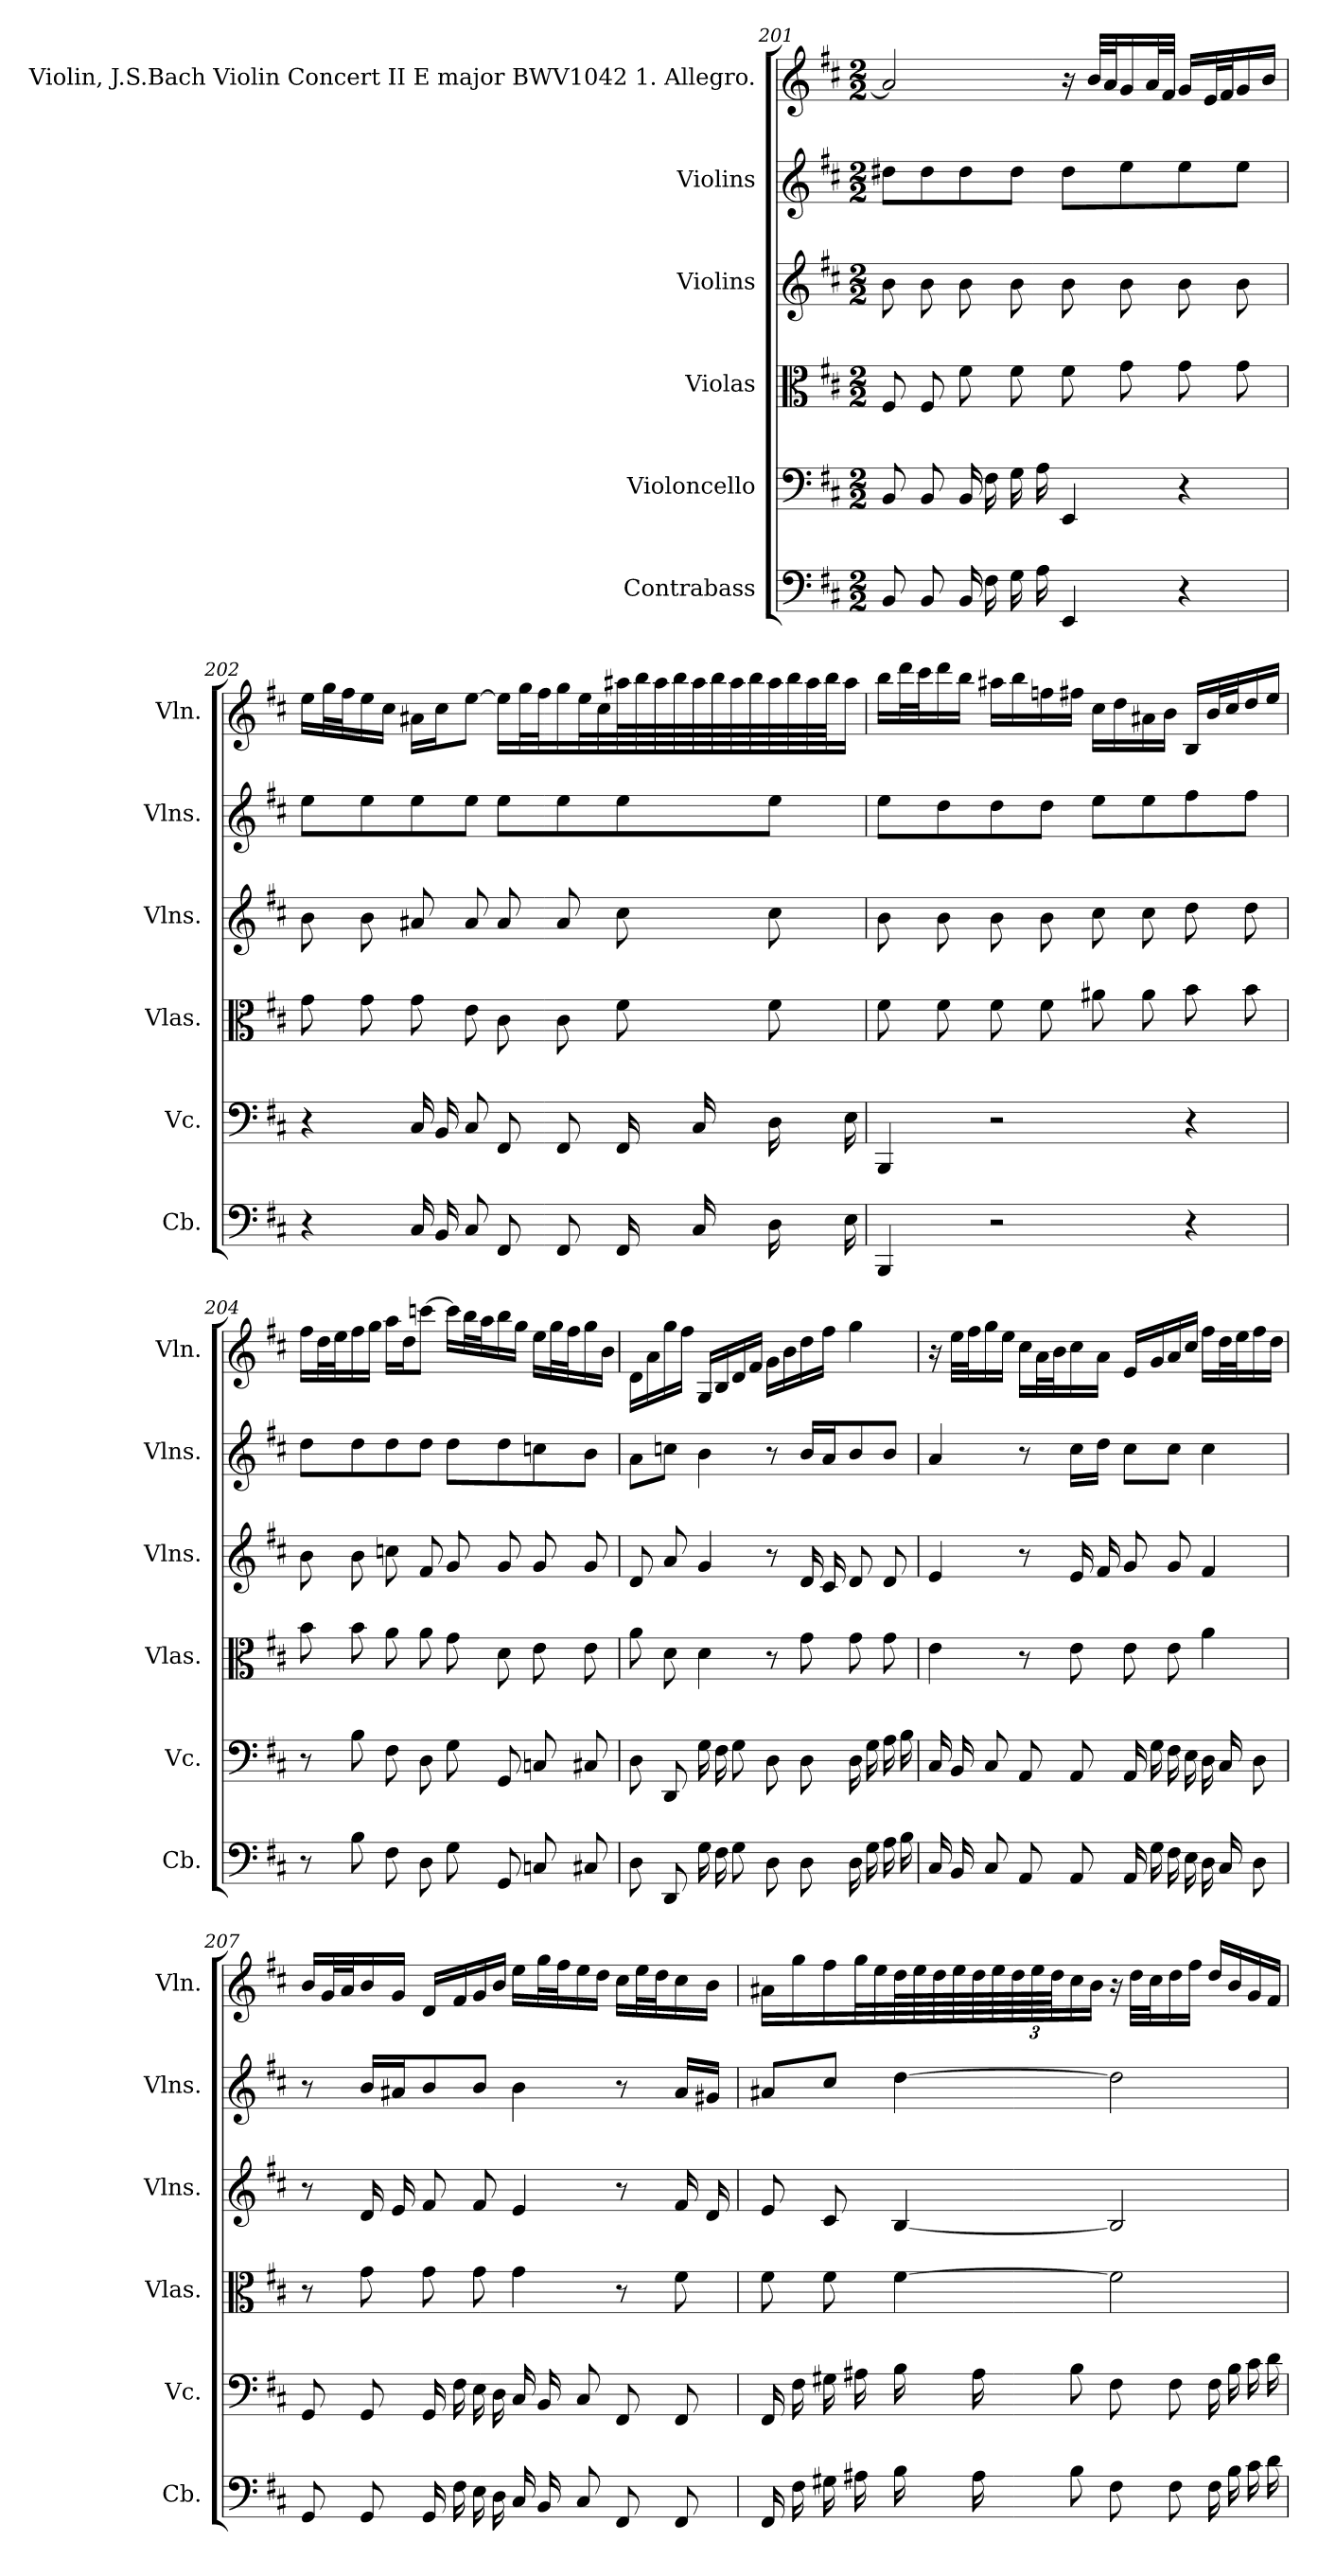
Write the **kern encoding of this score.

**kern	**kern	**kern	**kern	**kern	**kern
*part6	*part5	*part4	*part3	*part2	*part1
*staff6	*staff5	*staff4	*staff3	*staff2	*staff1
*I"Contrabass	*I"Violoncello	*I"Violas	*I"Violins	*I"Violins	*I"Violin, J.S.Bach Violin Concert II E major BWV1042 1. Allegro.
*I'Cb.	*I'Vc.	*I'Vlas.	*I'Vlns.	*I'Vlns.	*I'Vln.
!!LO:LB:g=z
*clefF4	*clefF4	*clefC3	*clefG2	*clefG2	*clefG2
*ITrd7c12	*	*	*	*	*
*k[f#c#]	*k[f#c#]	*k[f#c#]	*k[f#c#]	*k[f#c#]	*k[f#c#]
*M2/2	*M2/2	*M2/2	*M2/2	*M2/2	*M2/2
=201	=201	=201	=201	=201	=201
8BBB/	8BB/	8F#/	8b\	8dd#X\L	2a/]
8BBB/	8BB/	8F#/	8b\	8dd#\	.
16BBB/	16BB/	8f#\	8b\	8dd#\	.
16FF#\	16F#\	.	.	.	.
16GG\	16G\	8f#\	8b\	8dd#\J	.
16AA\	16A\	.	.	.	.
4EEE/	4EE/	8f#\	8b\	8dd#\L	16r
.	.	.	.	.	32b/LLL
.	.	.	.	.	32a/J
.	.	8g\	8b\	8ee\	16g/
.	.	.	.	.	32a/L
.	.	.	.	.	32f#/JJJ
4r	4r	8g\	8b\	8ee\	16g/LL
.	.	.	.	.	32e/L
.	.	.	.	.	32f#/J
.	.	8g\	8b\	8ee\J	16g/
.	.	.	.	.	16b/JJ
!!LO:PB:g=z
=202	=202	=202	=202	=202	=202
4r	4r	8g\	8b\	8ee\L	16ee\LL
.	.	.	.	.	32gg\L
.	.	.	.	.	32ff#\J
.	.	8g\	8b\	8ee\	16ee\
.	.	.	.	.	16cc#\JJ
16CC#/	16C#/	8g\	8a#X/	8ee\	16a#X\LL
16BBB/	16BB/	.	.	.	16cc#\J
8CC#/	8C#/	8e\	8a#/	8ee\J	[8ee\J
8FFF#/	8FF#/	8c#\	8a#/	8ee\L	16ee\LL]
.	.	.	.	.	32gg\L
.	.	.	.	.	32ff#\J
8FFF#/	8FF#/	8c#\	8a#/	8ee\	16gg\
.	.	.	.	.	32ee\L
.	.	.	.	.	32cc#\
16FFF#/	16FF#/	8f#\	8cc#\	8ee\	64aa#X\L
.	.	.	.	.	64bb\
.	.	.	.	.	64aa#\
.	.	.	.	.	64bb\
16CC#/	16C#/	.	.	.	64aa#\
.	.	.	.	.	64bb\
.	.	.	.	.	64aa#\
.	.	.	.	.	64bb\
16DD\	16D\	8f#\	8cc#\	8ee\J	64aa#\
.	.	.	.	.	64bb\
.	.	.	.	.	64aa#\
.	.	.	.	.	64bb\JJ
16EE\	16E\	.	.	.	16aa#\JJ
!!LO:LB:g=z
=203	=203	=203	=203	=203	=203
4BBBB/	4BBB/	8f#\	8b\	8ee\L	16bb\LL
.	.	.	.	.	32ddd\L
.	.	.	.	.	32ccc#\J
.	.	8f#\	8b\	8dd\	16ddd\
.	.	.	.	.	16bb\JJ
2r	2r	8f#\	8b\	8dd\	16aa#X\LL
.	.	.	.	.	16bb\
.	.	8f#\	8b\	8dd\J	16ffn\
.	.	.	.	.	16ff#X\JJ
.	.	8a#X\	8cc#\	8ee\L	16cc#\LL
.	.	.	.	.	16dd\
.	.	8a#\	8cc#\	8ee\	16a#X\
.	.	.	.	.	16b\JJ
4r	4r	8b\	8dd\	8ff#\	16B/LL
.	.	.	.	.	32b/L
.	.	.	.	.	32cc#/J
.	.	8b\	8dd\	8ff#\J	16dd/
.	.	.	.	.	16ee/JJ
=204	=204	=204	=204	=204	=204
8r	8r	8b\	8b\	8dd\L	16ff#\LL
.	.	.	.	.	32dd\L
.	.	.	.	.	32ee\J
8BB\	8B\	8b\	8b\	8dd\	16ff#\
.	.	.	.	.	16gg\JJ
8FF#\	8F#\	8a\	8ccn\	8dd\	16aa\LL
.	.	.	.	.	16dd\J
8DD\	8D\	8a\	8f#/	8dd\J	[8cccn\J
8GG\	8G\	8g\	8g/	8dd\L	16ccc\LL]
.	.	.	.	.	32bb\L
.	.	.	.	.	32aa\J
8GGG/	8GG/	8d\	8g/	8dd\	16bb\
.	.	.	.	.	16gg\JJ
8CCn/	8Cn/	8e\	8g/	8ccn\	16ee\LL
.	.	.	.	.	32gg\L
.	.	.	.	.	32ff#\J
8CC#X/	8C#X/	8e\	8g/	8b\J	16gg\
.	.	.	.	.	16b\JJ
!!LO:LB:g=z
=205	=205	=205	=205	=205	=205
8DD\	8D\	8a\	8d/	8a\L	16d\LL
.	.	.	.	.	16a\
8DDD/	8DD/	8d\	8a/	8ccn\J	16gg\
.	.	.	.	.	16ff#\JJ
16GG\	16G\	4d\	4g/	4b\	16G/LL
16FF#\	16F#\	.	.	.	16B/
8GG\	8G\	.	.	.	16d/
.	.	.	.	.	16f#/JJ
8DD\	8D\	8r	8r	8r	16g\LL
.	.	.	.	.	16b\
8DD\	8D\	8g\	16d/	16b/LL	16dd\
.	.	.	16c#/	16a/J	16ff#\JJ
16DD\	16D\	8g\	8d/	8b/	4gg\
16GG\	16G\	.	.	.	.
16AA\	16A\	8g\	8d/	8b/J	.
16BB\	16B\	.	.	.	.
=206	=206	=206	=206	=206	=206
16CC#/	16C#/	4e\	4e/	4a/	16r
16BBB/	16BB/	.	.	.	32ee\LLL
.	.	.	.	.	32ff#\J
8CC#/	8C#/	.	.	.	16gg\
.	.	.	.	.	16ee\JJ
8AAA/	8AA/	8r	8r	8r	16cc#\LL
.	.	.	.	.	32a\L
.	.	.	.	.	32b\J
8AAA/	8AA/	8e\	16e/	16cc#\LL	16cc#\
.	.	.	16f#/	16dd\JJ	16a\JJ
16AAA/	16AA/	8e\	8g/	8cc#\L	16e/LL
16GG\	16G\	.	.	.	16g/
16FF#\	16F#\	8e\	8g/	8cc#\J	16a/
16EE\	16E\	.	.	.	16cc#/JJ
16DD\	16D\	4a\	4f#/	4cc#\	16ff#\LL
16CC#/	16C#/	.	.	.	32dd\L
.	.	.	.	.	32ee\J
8DD\	8D\	.	.	.	16ff#\
.	.	.	.	.	16dd\JJ
!!LO:LB:g=z
=207	=207	=207	=207	=207	=207
8GGG/	8GG/	8r	8r	8r	16b/LL
.	.	.	.	.	32g/L
.	.	.	.	.	32a/J
8GGG/	8GG/	8g\	16d/	16b/LL	16b/
.	.	.	16e/	16a#X/J	16g/JJ
16GGG/	16GG/	8g\	8f#/	8b/	16d/LL
16FF#\	16F#\	.	.	.	16f#/
16EE\	16E\	8g\	8f#/	8b/J	16g/
16DD\	16D\	.	.	.	16b/JJ
16CC#/	16C#/	4g\	4e/	4b\	16ee\LL
16BBB/	16BB/	.	.	.	32gg\L
.	.	.	.	.	32ff#\J
8CC#/	8C#/	.	.	.	16ee\
.	.	.	.	.	16dd\JJ
8FFF#/	8FF#/	8r	8r	8r	16cc#\LL
.	.	.	.	.	32ee\L
.	.	.	.	.	32dd\J
8FFF#/	8FF#/	8f#\	16f#/	16a#/LL	16cc#\
.	.	.	16d/	16g#X/JJ	16b\JJ
=208	=208	=208	=208	=208	=208
16FFF#/	16FF#/	8f#\	8e/	8a#X/L	16a#X\LL
16FF#\	16F#\	.	.	.	16gg\
16GG#X\	16G#X\	8f#\	8c#/	8cc#/J	16ff#\
16AA#X\	16A#X\	.	.	.	32gg\L
.	.	.	.	.	32ee\
16BB\	16B\	[4f#\	[4B/	[4dd\	64dd\L
.	.	.	.	.	64ee\
.	.	.	.	.	64dd\
.	.	.	.	.	64ee\
16AA#\	16A#\	.	.	.	64dd\
.	.	.	.	.	64ee\
*	*	*	*	*	*Xbrackettup
.	.	.	.	.	96dd\
.	.	.	.	.	96ee\
.	.	.	.	.	96dd\JJ
8BB\	8B\	.	.	.	16cc#\
.	.	.	.	.	16b\JJ
8FF#\	8F#\	2f#\]	2B/]	2dd\]	16r
.	.	.	.	.	32dd\LLL
.	.	.	.	.	32cc#\J
8FF#\	8F#\	.	.	.	16dd\
.	.	.	.	.	16ff#\JJ
16FF#\	16F#\	.	.	.	16dd/LL
16BB\	16B\	.	.	.	16b/
16C#\	16c#\	.	.	.	16g/
16D\	16d\	.	.	.	16f#/JJ
=	=	=	=	=	=
*-	*-	*-	*-	*-	*-
